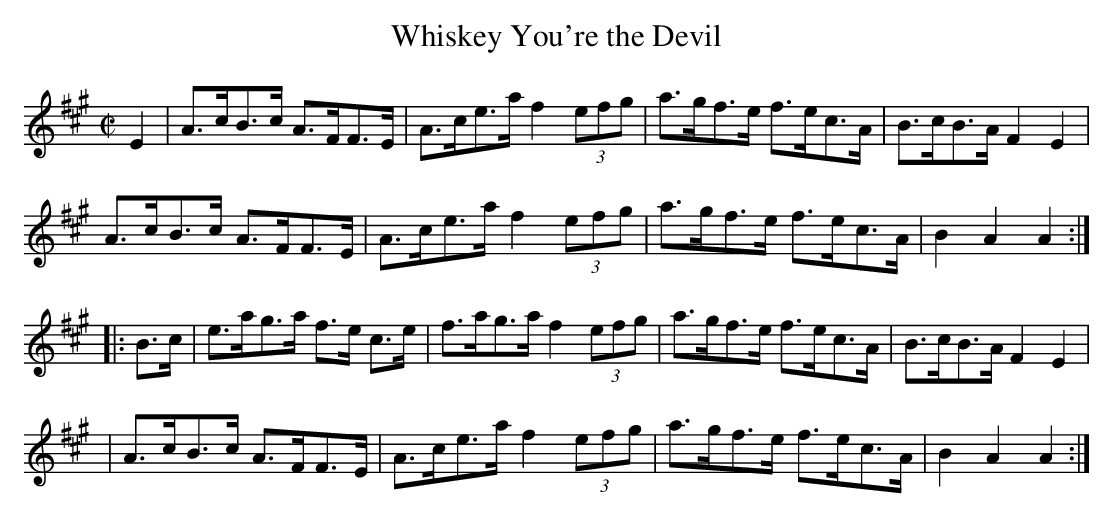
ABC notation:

X:1
T: Whiskey You're the Devil
M: C|
L: 1/8
K: A
E2|A>cB>c A>FF>E|A>ce>a f2 (3efg|a>gf>e f>ec>A|B>cB>A F2 E2|
A>cB>c A>FF>E|A>ce>a f2 (3efg|a>gf>e f>ec>A|B2 A2 A2:|
|:B>c|e>ag>a f>e c>e|f>ag>a f2 (3efg| a>gf>e f>ec>A|B>cB>A F2 E2|
|A>cB>c A>FF>E|A>ce>a f2 (3efg|a>gf>e f>ec>A|B2 A2 A2:|
